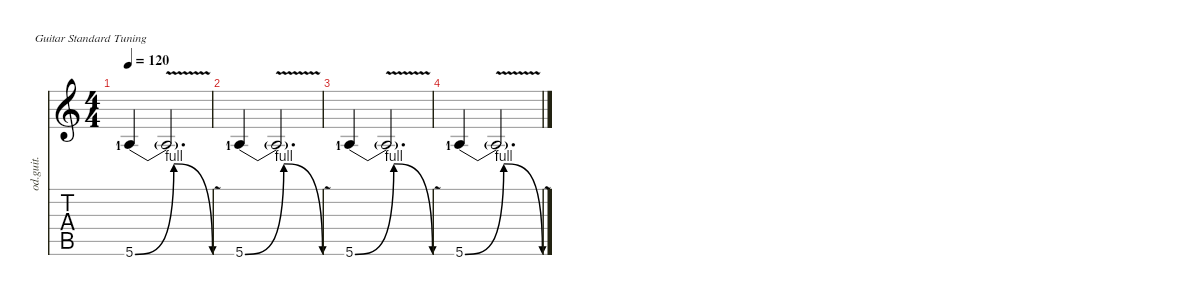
\defaultSystemsLayout 4
\hideDynamics
\bracketExtendMode nobrackets
\track ("Overdriven Guitar" "od.guit.") {instrument overdrivenguitar}
\staff {score tabs}
\tuning (E4 B3 G3 D3 A2 E2)
\ts (4 4)
\tempo 120
\clef g2
\ks c
5.6{be (bendrelease 0 0 10.2 4 20.4 4 30 0) lf 2}.4{dy mf beam Up} 5.6{v t}.2{d beam Up} |
5.6{be (bendrelease 0 0 10.2 4 20.4 4 30 0) lf 2}.4{beam Up} 5.6{v t}.2{d beam Up} |
5.6{be (bendrelease 0 0 10.2 4 20.4 4 30 0) lf 2}.4{beam Up} 5.6{v t}.2{d beam Up} |
5.6{be (bendrelease 0 0 10.2 4 20.4 4 30 0) lf 2}.4{beam Up} 5.6{v t}.2{d beam Up}
